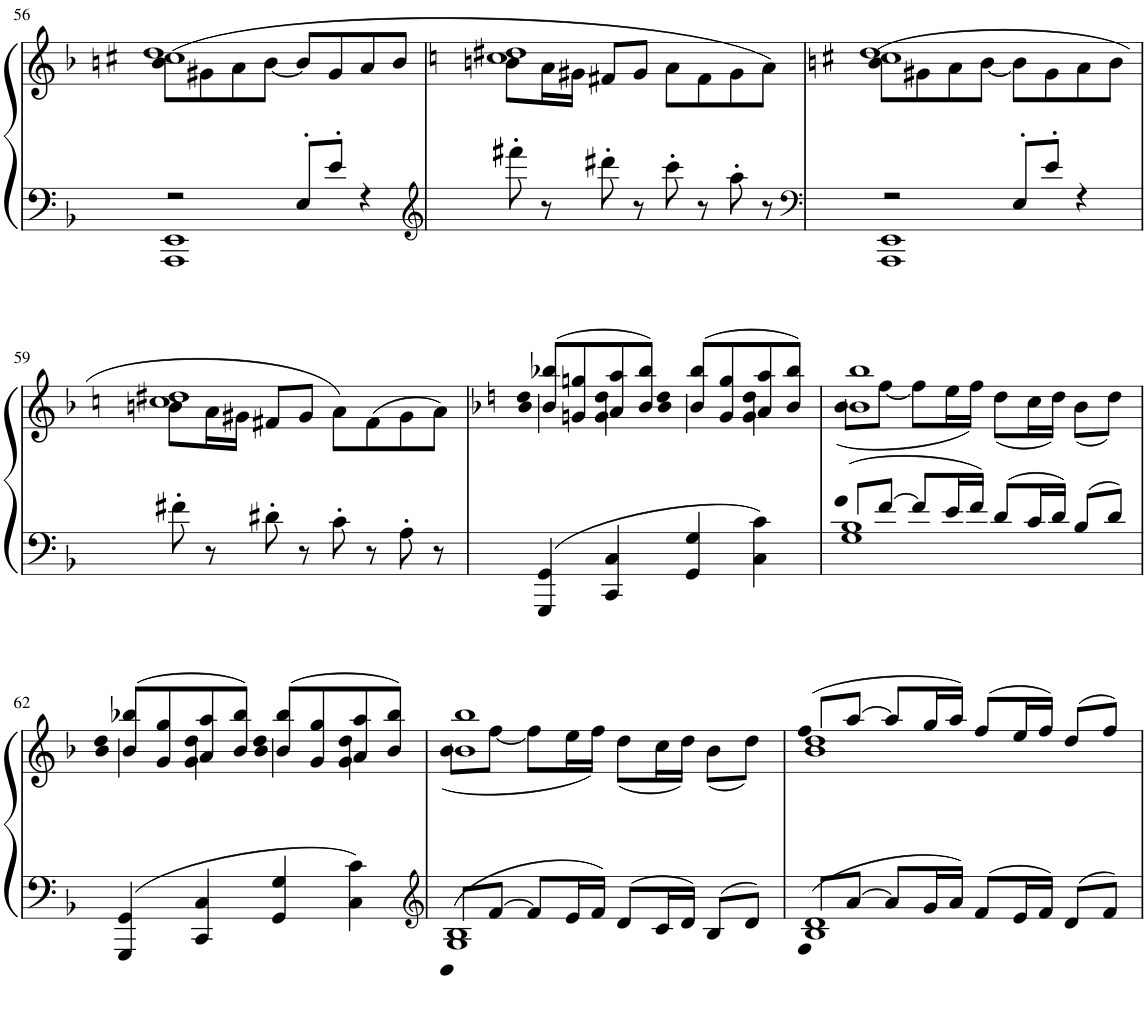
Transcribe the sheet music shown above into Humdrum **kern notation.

**kern	**kern
*part1	*part1
*staff2	*staff1
*I"Piano	*
*I'Pno	*
!!LO:PB:g=z
*clefF4	*clefG2
*k[b-]	*k[b-]
*M4/4	*M4/4
*met(c)	*met(c)
=56	=56
*^	*^
2r	1AAA 1EE	(8bn\L	1cc#X 1ee
.	.	8g#X\	.
.	.	8a\	.
.	.	[8b\J	.
8E'/L	.	8b/L]	.
8e'/J	.	8g#/	.
4r	.	8a/	.
.	.	8b/J	.
*v	*v	*	*
=57	=57	=57
*clefG2	*	*
8fff#X'\	8bn\L	1ccn 1dd#X
8r	16a\L	.
.	16g#X\JJ	.
8ddd#X'\	8f#X/L	.
8r	8g#/J	.
8ccc'\	8a\L	.
8r	8f#\	.
8aa'\	8g#\	.
8r	8a\J)	.
=58	=58	=58
*clefF4	*	*
*^	*	*
2r	1AAA 1EE	(8bn\L	1cc#X 1ee
.	.	8g#X\	.
.	.	8a\	.
.	.	[8b\J	.
8E'/L	.	8b\L]	.
8e'/J	.	8g#\	.
4r	.	8a\	.
.	.	8b\J	.
*v	*v	*	*
!!LO:LB:g=z	!!
=59	=59	=59
8f#X'\	8bn\L	1ccn 1dd#X
8r	16a\L	.
.	16g#X\JJ	.
8d#X'\	8f#X/L	.
8r	8g#/J	.
8c'\	8a\L)	.
8r	(8f#\	.
8A'\	8g#\	.
8r	8a\J)	.
=60	=60	=60
4GGG/ 4GG/	(8b-X/ 8bb-X/L	4dd\ 4een\
.	8gn/ 8ggn/	.
4CC/ 4C/	8a/ 8aa/	4cc\ 4ee\
.	8b-/ 8bb-/J)	.
4GG/ 4G/	(8b-/ 8bb-/L	4dd\ 4ee\
.	8g/ 8gg/	.
4C\ 4c\	8a/ 8aa/	4cc\ 4ee\
.	8b-/ 8bb-/J)	.
=61	=61	=61
*^	*	*
8d/L	1G 1B-	1b- 1bb-	(8dd\L
[8f/J	.	.	[8ff\J
8f/L]	.	.	8ff\L]
16e/L	.	.	16ee\L
16f/JJ	.	.	16ff\JJ)
8d/L	.	.	(8dd\L
16c/L	.	.	16cc\L
16d/JJ	.	.	16dd\JJ)
8B-/L	.	.	(8b-\L
8d/J	.	.	8dd\J)
*v	*v	*	*
!!LO:LB:g=z	!!
=62	=62	=62
4GGG/ 4GG/	(8b-/ 8bb-X/L	4dd\ 4ee\
.	8g/ 8gg/	.
4CC/ 4C/	8a/ 8aa/	4cc\ 4ee\
.	8b-/ 8bb-/J)	.
4GG/ 4G/	(8b-/ 8bb-/L	4dd\ 4ee\
.	8g/ 8gg/	.
4C\ 4c\	8a/ 8aa/	4cc\ 4ee\
.	8b-/ 8bb-/J)	.
=63	=63	=63
*clefG2	*	*
*^	*	*
8d/L	1G 1B-	1b- 1bb-	(8dd\L
[8f/J	.	.	[8ff\J
8f/L]	.	.	8ff\L]
16e/L	.	.	16ee\L
16f/JJ	.	.	16ff\JJ)
8d/L	.	.	(8dd\L
16c/L	.	.	16cc\L
16d/JJ	.	.	16dd\JJ)
8B-/L	.	.	(8b-\L
8d/J	.	.	8dd\J)
=64	=64	=64	=64
8f/L	1B- 1d	(8ff/L	1b- 1dd
[8a/J	.	[8aa/J	.
8a/L]	.	8aa/L]	.
16g/L	.	16gg/L	.
16a/JJ	.	16aa/JJ)	.
8f/L	.	(8ff/L	.
16e/L	.	16ee/L	.
16f/JJ	.	16ff/JJ)	.
8d/L	.	(8dd/L	.
8f/J	.	8ff/J)	.
*v	*v	*	*
*	*v	*v
=	=
*-	*-
